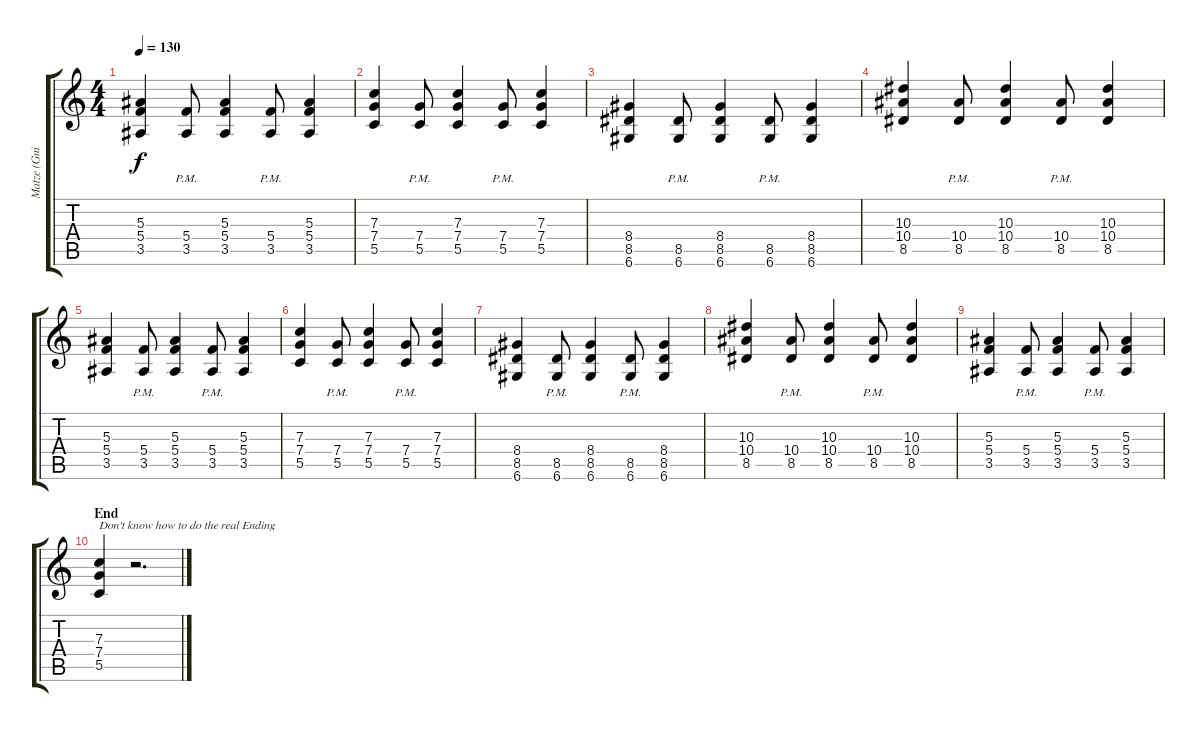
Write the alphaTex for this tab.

\track ("Matze (Guitars)" "Matze (Gui") {instrument distortionguitar}
\staff {score tabs}
\tuning (D4 A3 F3 C3 G2 D2) {hide}
\ts (4 4)
\tempo 130
\clef g2
\ks c
(5.3 5.4 3.5).4{dy f} (5.4{pm} 3.5{pm}).8 (5.3 5.4 3.5).4 (5.4{pm} 3.5{pm}).8 (5.3 5.4 3.5).4 |
\section ("" "")
(7.3 7.4 5.5).4 (7.4{pm} 5.5{pm}).8 (7.3 7.4 5.5).4 (7.4{pm} 5.5{pm}).8 (7.3 7.4 5.5).4 |
(8.4 8.5 6.6).4 (8.5{pm} 6.6{pm}).8 (8.4 8.5 6.6).4 (8.5{pm} 6.6{pm}).8 (8.4 8.5 6.6).4 |
(10.3 10.4 8.5).4 (10.4{pm} 8.5{pm}).8 (10.3 10.4 8.5).4 (10.4{pm} 8.5{pm}).8 (10.3 10.4 8.5).4 |
(5.3 5.4 3.5).4 (5.4{pm} 3.5{pm}).8 (5.3 5.4 3.5).4 (5.4{pm} 3.5{pm}).8 (5.3 5.4 3.5).4 |
\section ("" "")
(7.3 7.4 5.5).4 (7.4{pm} 5.5{pm}).8 (7.3 7.4 5.5).4 (7.4{pm} 5.5{pm}).8 (7.3 7.4 5.5).4 |
(8.4 8.5 6.6).4 (8.5{pm} 6.6{pm}).8 (8.4 8.5 6.6).4 (8.5{pm} 6.6{pm}).8 (8.4 8.5 6.6).4 |
(10.3 10.4 8.5).4 (10.4{pm} 8.5{pm}).8 (10.3 10.4 8.5).4 (10.4{pm} 8.5{pm}).8 (10.3 10.4 8.5).4 |
(5.3 5.4 3.5).4 (5.4{pm} 3.5{pm}).8 (5.3 5.4 3.5).4 (5.4{pm} 3.5{pm}).8 (5.3 5.4 3.5).4 |
\section ("" "End")
(7.3 7.4 5.5).4{txt "Don't know how to do the real Ending"} r.2{d}
